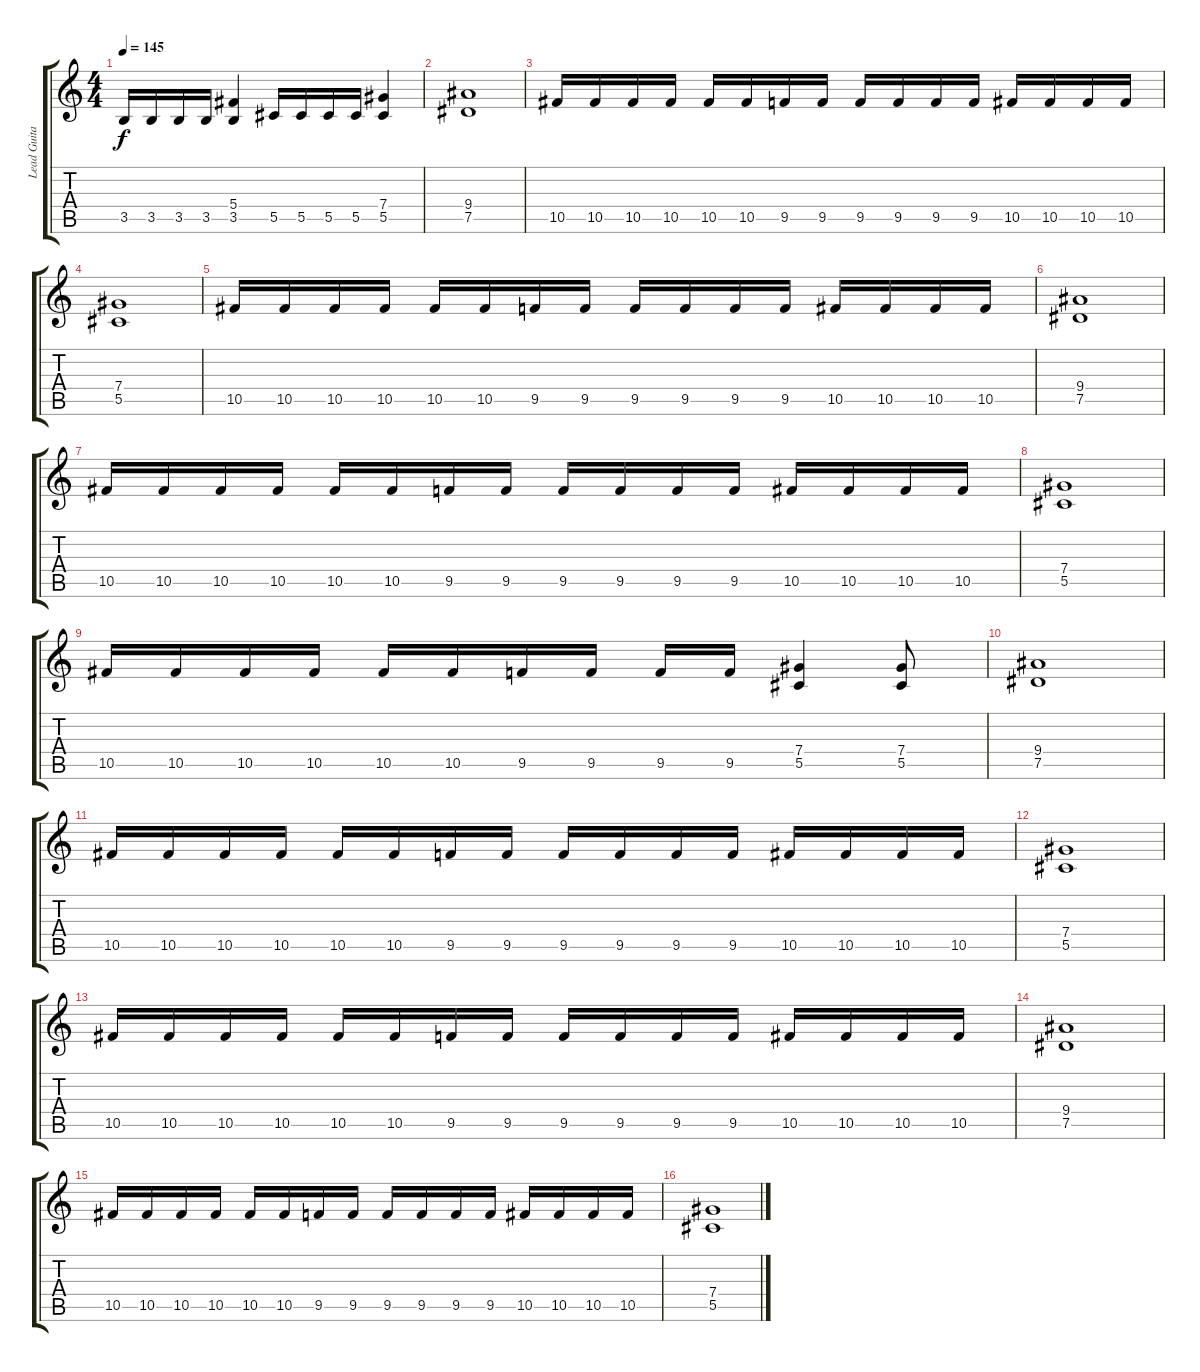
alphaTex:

\track ("Lead Guitar" "Lead Guita") {instrument distortionguitar}
\staff {score tabs}
\tuning (Eb4 Bb3 Gb3 Db3 Ab2 Eb2) {hide}
\ts (4 4)
\tempo 145
\clef g2
\ks c
3.5.16{dy f} 3.5.16 3.5.16 3.5.16 (5.4 3.5).4 5.5.16 5.5.16 5.5.16 5.5.16 (7.4 5.5).4 |
(9.4 7.5).1 |
10.5.16 10.5.16 10.5.16 10.5.16 10.5.16 10.5.16 9.5.16 9.5.16 9.5.16 9.5.16 9.5.16 9.5.16 10.5.16 10.5.16 10.5.16 10.5.16 |
(7.4 5.5).1 |
10.5.16 10.5.16 10.5.16 10.5.16 10.5.16 10.5.16 9.5.16 9.5.16 9.5.16 9.5.16 9.5.16 9.5.16 10.5.16 10.5.16 10.5.16 10.5.16 |
(9.4 7.5).1 |
10.5.16 10.5.16 10.5.16 10.5.16 10.5.16 10.5.16 9.5.16 9.5.16 9.5.16 9.5.16 9.5.16 9.5.16 10.5.16 10.5.16 10.5.16 10.5.16 |
(7.4 5.5).1 |
10.5.16 10.5.16 10.5.16 10.5.16 10.5.16 10.5.16 9.5.16 9.5.16 9.5.16 9.5.16 (7.4 5.5).4 (7.4 5.5).8 |
(9.4 7.5).1 |
10.5.16 10.5.16 10.5.16 10.5.16 10.5.16 10.5.16 9.5.16 9.5.16 9.5.16 9.5.16 9.5.16 9.5.16 10.5.16 10.5.16 10.5.16 10.5.16 |
(7.4 5.5).1 |
10.5.16 10.5.16 10.5.16 10.5.16 10.5.16 10.5.16 9.5.16 9.5.16 9.5.16 9.5.16 9.5.16 9.5.16 10.5.16 10.5.16 10.5.16 10.5.16 |
(9.4 7.5).1 |
10.5.16 10.5.16 10.5.16 10.5.16 10.5.16 10.5.16 9.5.16 9.5.16 9.5.16 9.5.16 9.5.16 9.5.16 10.5.16 10.5.16 10.5.16 10.5.16 |
(7.4 5.5).1
